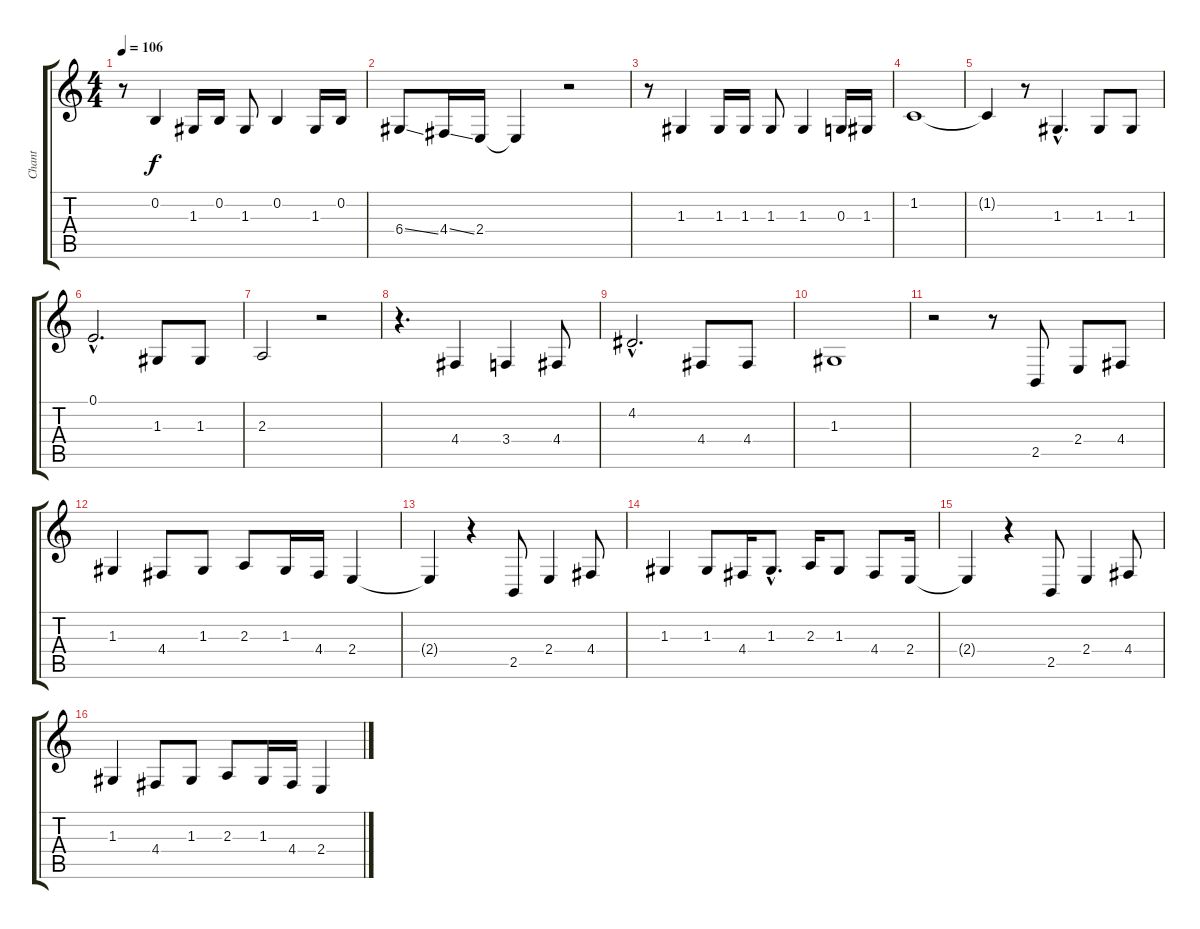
\track ("Chant" "Chant") {instrument tangoaccordion}
\staff {score tabs}
\tuning (E4 B3 G3 D3 A2 E2) {hide}
\ts (4 4)
\tempo 106
\clef g2
\ks c
r.8{dy f} 0.2.4 1.3.16 0.2.16 1.3.8 0.2.4 1.3.16 0.2.16 |
6.4{ss}.8 4.4{ss}.16 2.4.16 2.4{t}.4 r.2 |
r.8 1.3.4 1.3.16 1.3.16 1.3.8 1.3.4 0.3.16 1.3.16 |
1.2.1 |
1.2{t}.4 r.8 1.3{hac}.4{d} 1.3.8 1.3.8 |
0.1{hac}.2{d} 1.3.8 1.3.8 |
2.3.2 r.2 |
r.4{d} 4.4.4 3.4.4 4.4.8 |
4.2{hac}.2{d} 4.4.8 4.4.8 |
1.3.1 |
r.2 r.8 2.5.8 2.4.8 4.4.8 |
1.3.4 4.4.8 1.3.8 2.3.8 1.3.16 4.4.16 2.4.4 |
2.4{t}.4 r.4 2.5.8 2.4.4 4.4.8 |
1.3.4 1.3.8 4.4.16 1.3{hac}.8{d} 2.3.16 1.3.8 4.4.8 2.4.16 |
2.4{t}.4 r.4 2.5.8 2.4.4 4.4.8 |
1.3.4 4.4.8 1.3.8 2.3.8 1.3.16 4.4.16 2.4.4
